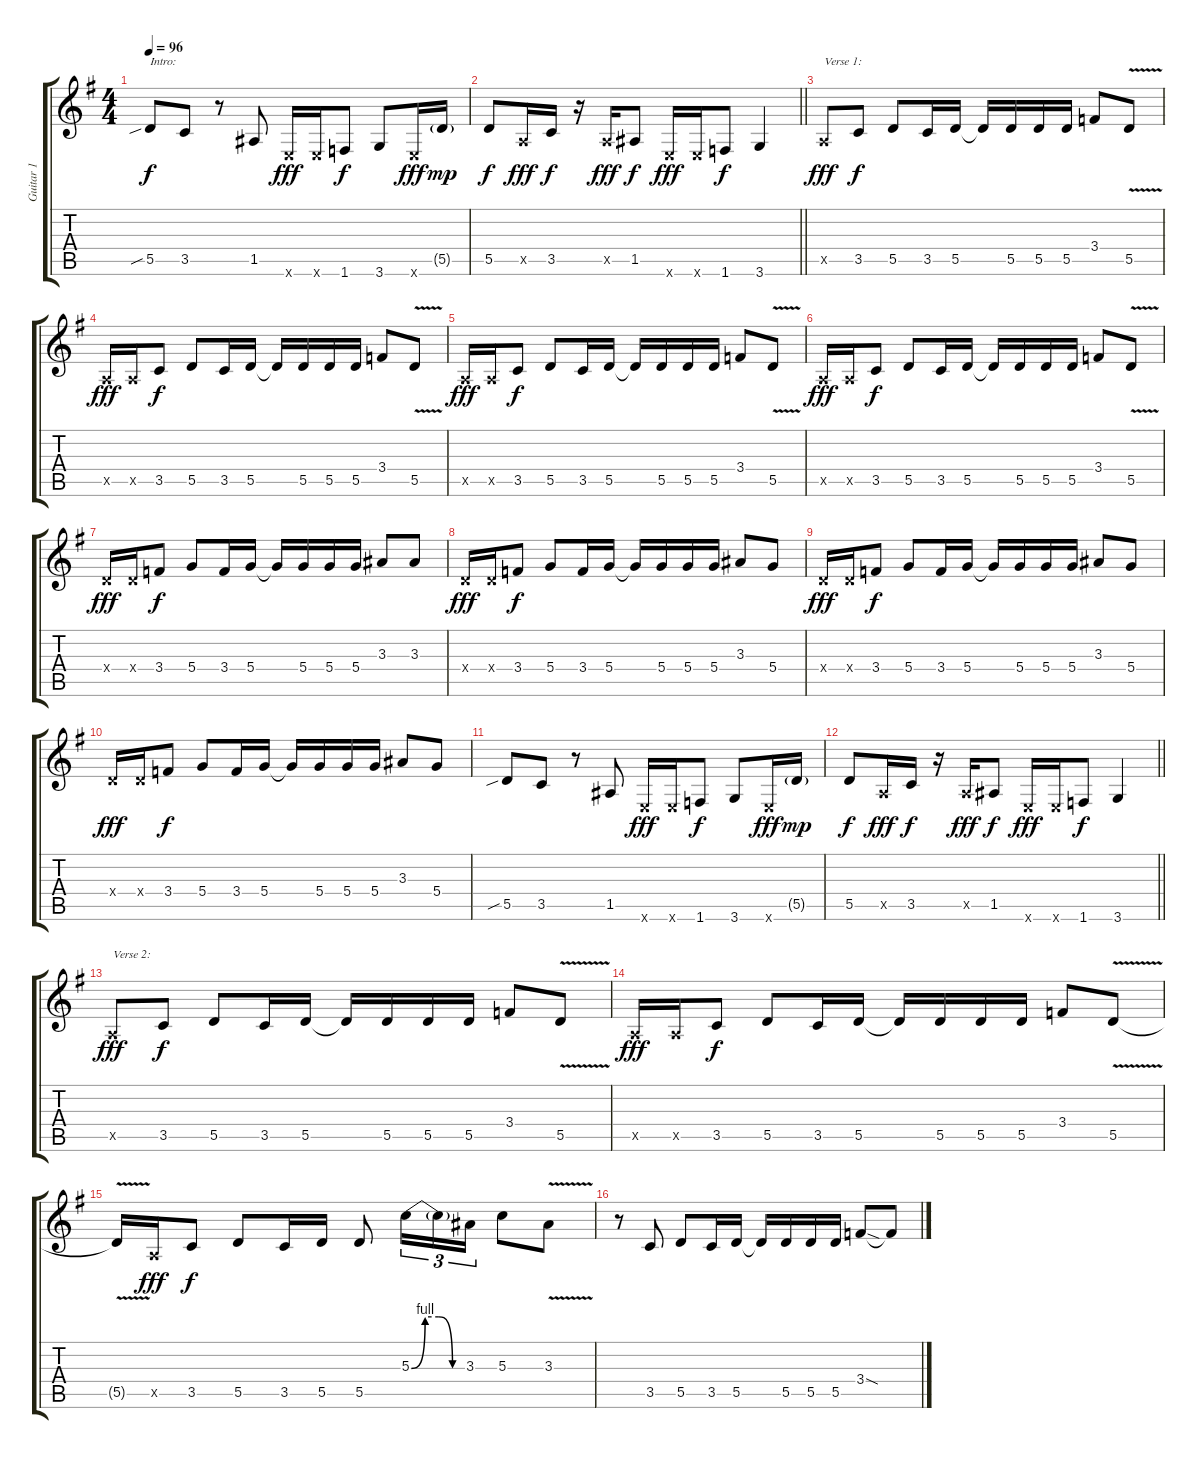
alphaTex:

\track ("Guitar 1" "Guitar 1") {instrument overdrivenguitar}
\staff {score tabs}
\tuning (E4 B3 G3 D3 A2 E2) {hide}
\ts (4 4)
\tempo 96
\clef g2
\ks g
5.5{sib}.8{txt "Intro:" dy f instrument overdrivenguitar} 3.5.8 r.8 1.5.8 0.6{x}.16{dy fff} 0.6{x}.16 1.6.8{dy f} 3.6.8 0.6{x}.16{dy fff} 5.5{g}.16{dy mp} |
\barLineRight lightlight
5.5.8{dy f} 0.5{x}.16{dy fff} 3.5.16{dy f} r.16 0.5{x}.16{dy fff} 1.5.8{dy f} 0.6{x}.16{dy fff} 0.6{x}.16 1.6.8{dy f} 3.6.4 |
0.5{x}.8{txt "Verse 1:" dy fff} 3.5.8{dy f} 5.5.8 3.5.16 5.5.16 5.5{t}.16 5.5.16 5.5.16 5.5.16 3.4.8 5.5{v}.8 |
0.5{x}.16{dy fff} 0.5{x}.16 3.5.8{dy f} 5.5.8 3.5.16 5.5.16 5.5{t}.16 5.5.16 5.5.16 5.5.16 3.4.8 5.5{v}.8 |
0.5{x}.16{dy fff} 0.5{x}.16 3.5.8{dy f} 5.5.8 3.5.16 5.5.16 5.5{t}.16 5.5.16 5.5.16 5.5.16 3.4.8 5.5{v}.8 |
0.5{x}.16{dy fff} 0.5{x}.16 3.5.8{dy f} 5.5.8 3.5.16 5.5.16 5.5{t}.16 5.5.16 5.5.16 5.5.16 3.4.8 5.5{v}.8 |
0.4{x}.16{dy fff} 0.4{x}.16 3.4.8{dy f} 5.4.8 3.4.16 5.4.16 5.4{t}.16 5.4.16 5.4.16 5.4.16 3.3.8 3.3.8 |
0.4{x}.16{dy fff} 0.4{x}.16 3.4.8{dy f} 5.4.8 3.4.16 5.4.16 5.4{t}.16 5.4.16 5.4.16 5.4.16 3.3.8 5.4.8 |
0.4{x}.16{dy fff} 0.4{x}.16 3.4.8{dy f} 5.4.8 3.4.16 5.4.16 5.4{t}.16 5.4.16 5.4.16 5.4.16 3.3.8 5.4.8 |
0.4{x}.16{dy fff} 0.4{x}.16 3.4.8{dy f} 5.4.8 3.4.16 5.4.16 5.4{t}.16 5.4.16 5.4.16 5.4.16 3.3.8 5.4.8 |
5.5{sib}.8 3.5.8 r.8 1.5.8 0.6{x}.16{dy fff} 0.6{x}.16 1.6.8{dy f} 3.6.8 0.6{x}.16{dy fff} 5.5{g}.16{dy mp} |
\barLineRight lightlight
5.5.8{dy f} 0.5{x}.16{dy fff} 3.5.16{dy f} r.16 0.5{x}.16{dy fff} 1.5.8{dy f} 0.6{x}.16{dy fff} 0.6{x}.16 1.6.8{dy f} 3.6.4 |
0.5{x}.8{txt "Verse 2:" dy fff} 3.5.8{dy f} 5.5.8 3.5.16 5.5.16 5.5{t}.16 5.5.16 5.5.16 5.5.16 3.4.8 5.5{v}.8 |
0.5{x}.16{dy fff} 0.5{x}.16 3.5.8{dy f} 5.5.8 3.5.16 5.5.16 5.5{t}.16 5.5.16 5.5.16 5.5.16 3.4.8 5.5{v}.8 |
5.5{t}.16 0.5{x}.16{dy fff} 3.5.8{dy f} 5.5.8 3.5.16 5.5.16 5.5.8 5.3{be (custom 0 0 15 4 30 4 45 0 60 0)}.16{tu (3 2)} 5.3{t}.16{tu (3 2)} 3.3.16{tu (3 2)} 5.3.8 3.3{v}.8 |
r.8 3.5.8 5.5.8 3.5.16 5.5.16 5.5{t}.16 5.5.16 5.5.16 5.5.16 3.4{sod}.8 3.4{t}.8
